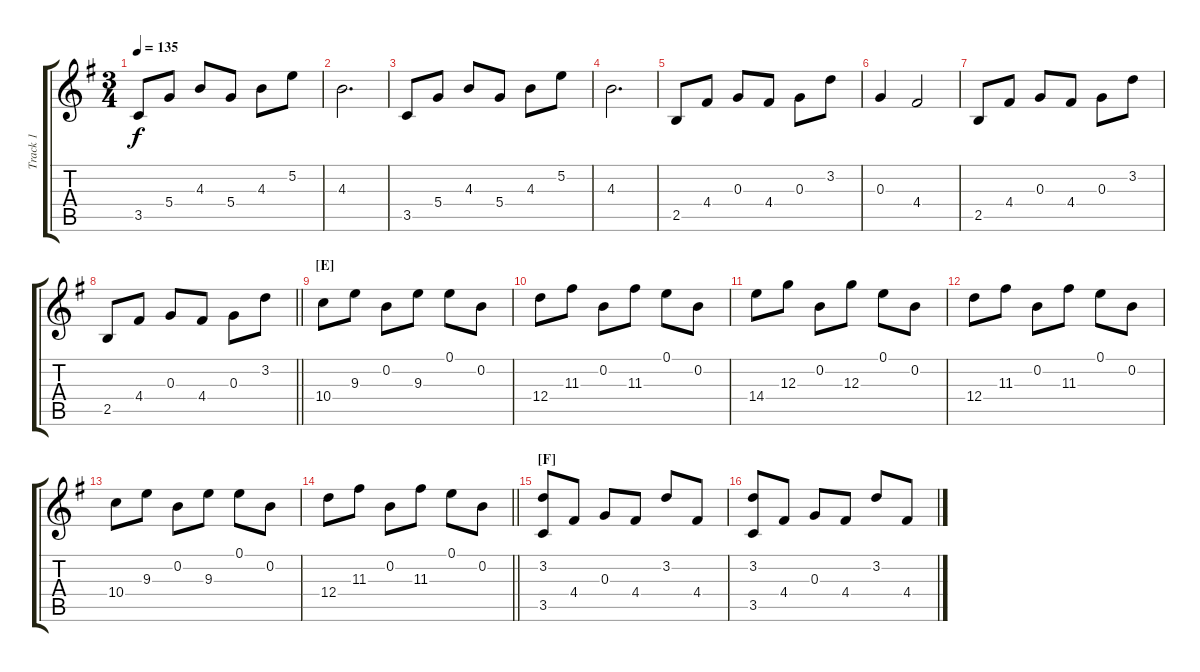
\track ("Track 1" "Track 1") {instrument acousticguitarsteel}
\staff {score tabs}
\tuning (E4 B3 G3 D3 A2 E2) {hide}
\ts (3 4)
\tempo 135
\clef g2
\ks g
3.5.8{dy f} 5.4.8 4.3.8 5.4.8 4.3.8 5.2.8 |
4.3.2{d} |
3.5.8 5.4.8 4.3.8 5.4.8 4.3.8 5.2.8 |
4.3.2{d} |
2.5.8 4.4.8 0.3.8 4.4.8 0.3.8 3.2.8 |
0.3.4 4.4.2 |
2.5.8 4.4.8 0.3.8 4.4.8 0.3.8 3.2.8 |
\barLineRight lightlight
2.5.8 4.4.8 0.3.8 4.4.8 0.3.8 3.2.8 |
\section ("" "[E]")
10.4.8 9.3.8 0.2.8 9.3.8 0.1.8 0.2.8 |
12.4.8 11.3.8 0.2.8 11.3.8 0.1.8 0.2.8 |
14.4.8 12.3.8 0.2.8 12.3.8 0.1.8 0.2.8 |
12.4.8 11.3.8 0.2.8 11.3.8 0.1.8 0.2.8 |
10.4.8 9.3.8 0.2.8 9.3.8 0.1.8 0.2.8 |
\barLineRight lightlight
12.4.8 11.3.8 0.2.8 11.3.8 0.1.8 0.2.8 |
\section ("" "[F]")
(3.2 3.5).8 4.4.8 0.3.8 4.4.8 3.2.8 4.4.8 |
(3.2 3.5).8 4.4.8 0.3.8 4.4.8 3.2.8 4.4.8
